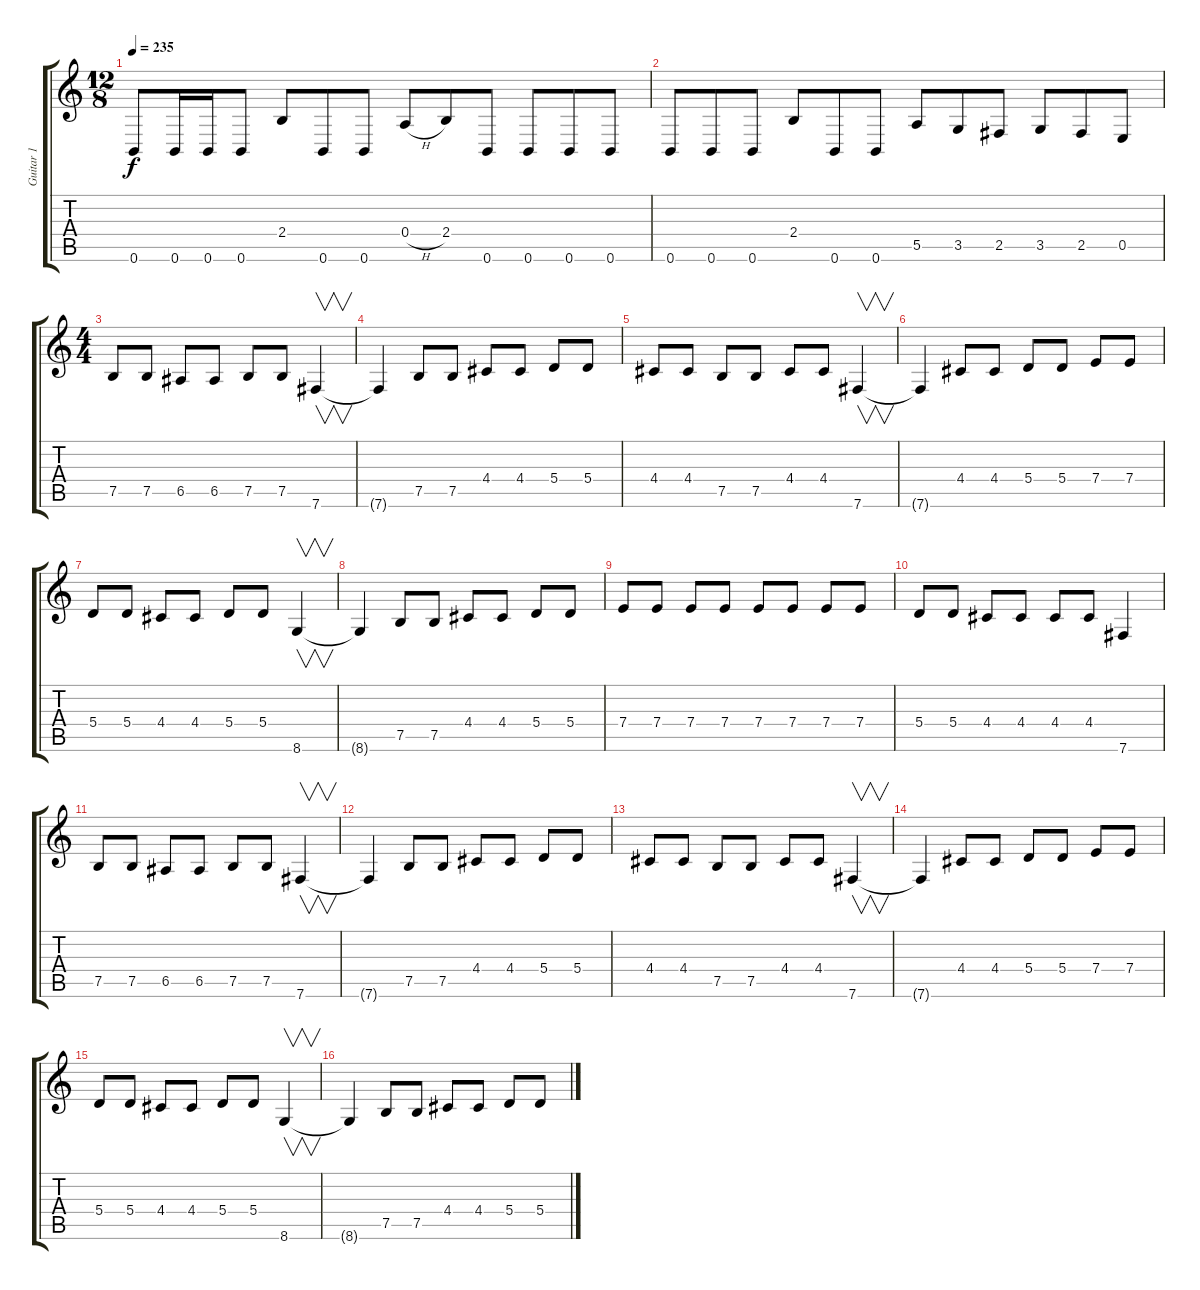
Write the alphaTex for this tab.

\track ("Guitar 1" "Guitar 1") {instrument distortionguitar}
\staff {score tabs}
\tuning (B3 Gb3 D3 A2 E2 B1) {hide}
\ts (12 8)
\tempo 235
\clef g2
\ks c
0.6.8{dy f} 0.6.16 0.6.16 0.6.8 2.4.8 0.6.8 0.6.8 0.4{h}.8 2.4.8 0.6.8 0.6.8 0.6.8 0.6.8 |
0.6.8 0.6.8 0.6.8 2.4.8 0.6.8 0.6.8 5.5.8 3.5.8 2.5.8 3.5.8 2.5.8 0.5.8 |
\ts (4 4)
7.5.8 7.5.8 6.5.8 6.5.8 7.5.8 7.5.8 7.6.4{v} |
7.6{t}.4 7.5.8 7.5.8 4.4.8 4.4.8 5.4.8 5.4.8 |
4.4.8 4.4.8 7.5.8 7.5.8 4.4.8 4.4.8 7.6.4{v} |
7.6{t}.4 4.4.8 4.4.8 5.4.8 5.4.8 7.4.8 7.4.8 |
5.4.8 5.4.8 4.4.8 4.4.8 5.4.8 5.4.8 8.6.4{v} |
8.6{t}.4 7.5.8 7.5.8 4.4.8 4.4.8 5.4.8 5.4.8 |
7.4.8 7.4.8 7.4.8 7.4.8 7.4.8 7.4.8 7.4.8 7.4.8 |
5.4.8 5.4.8 4.4.8 4.4.8 4.4.8 4.4.8 7.6.4 |
7.5.8 7.5.8 6.5.8 6.5.8 7.5.8 7.5.8 7.6.4{v} |
7.6{t}.4 7.5.8 7.5.8 4.4.8 4.4.8 5.4.8 5.4.8 |
4.4.8 4.4.8 7.5.8 7.5.8 4.4.8 4.4.8 7.6.4{v} |
7.6{t}.4 4.4.8 4.4.8 5.4.8 5.4.8 7.4.8 7.4.8 |
5.4.8 5.4.8 4.4.8 4.4.8 5.4.8 5.4.8 8.6.4{v} |
8.6{t}.4 7.5.8 7.5.8 4.4.8 4.4.8 5.4.8 5.4.8
